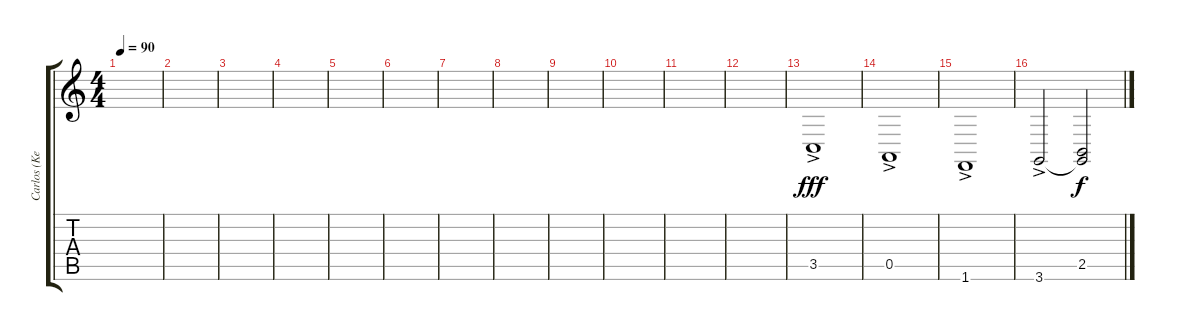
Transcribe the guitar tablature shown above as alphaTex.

\track ("Carlos (Keys)" "Carlos (Ke") {instrument churchorgan}
\staff {score tabs}
\tuning (E4 B3 G3 D3 A2 E2) {hide}
\ts (4 4)
\tempo 90
\clef g2
\ks c
|
|
|
|
|
|
|
|
|
|
|
|
3.5{ac}.1{dy fff volume 16 instrument acousticgrandpiano} |
0.5{ac}.1 |
1.6{ac}.1 |
3.6{ac}.2 (2.5 3.6{t}).2{dy f}
